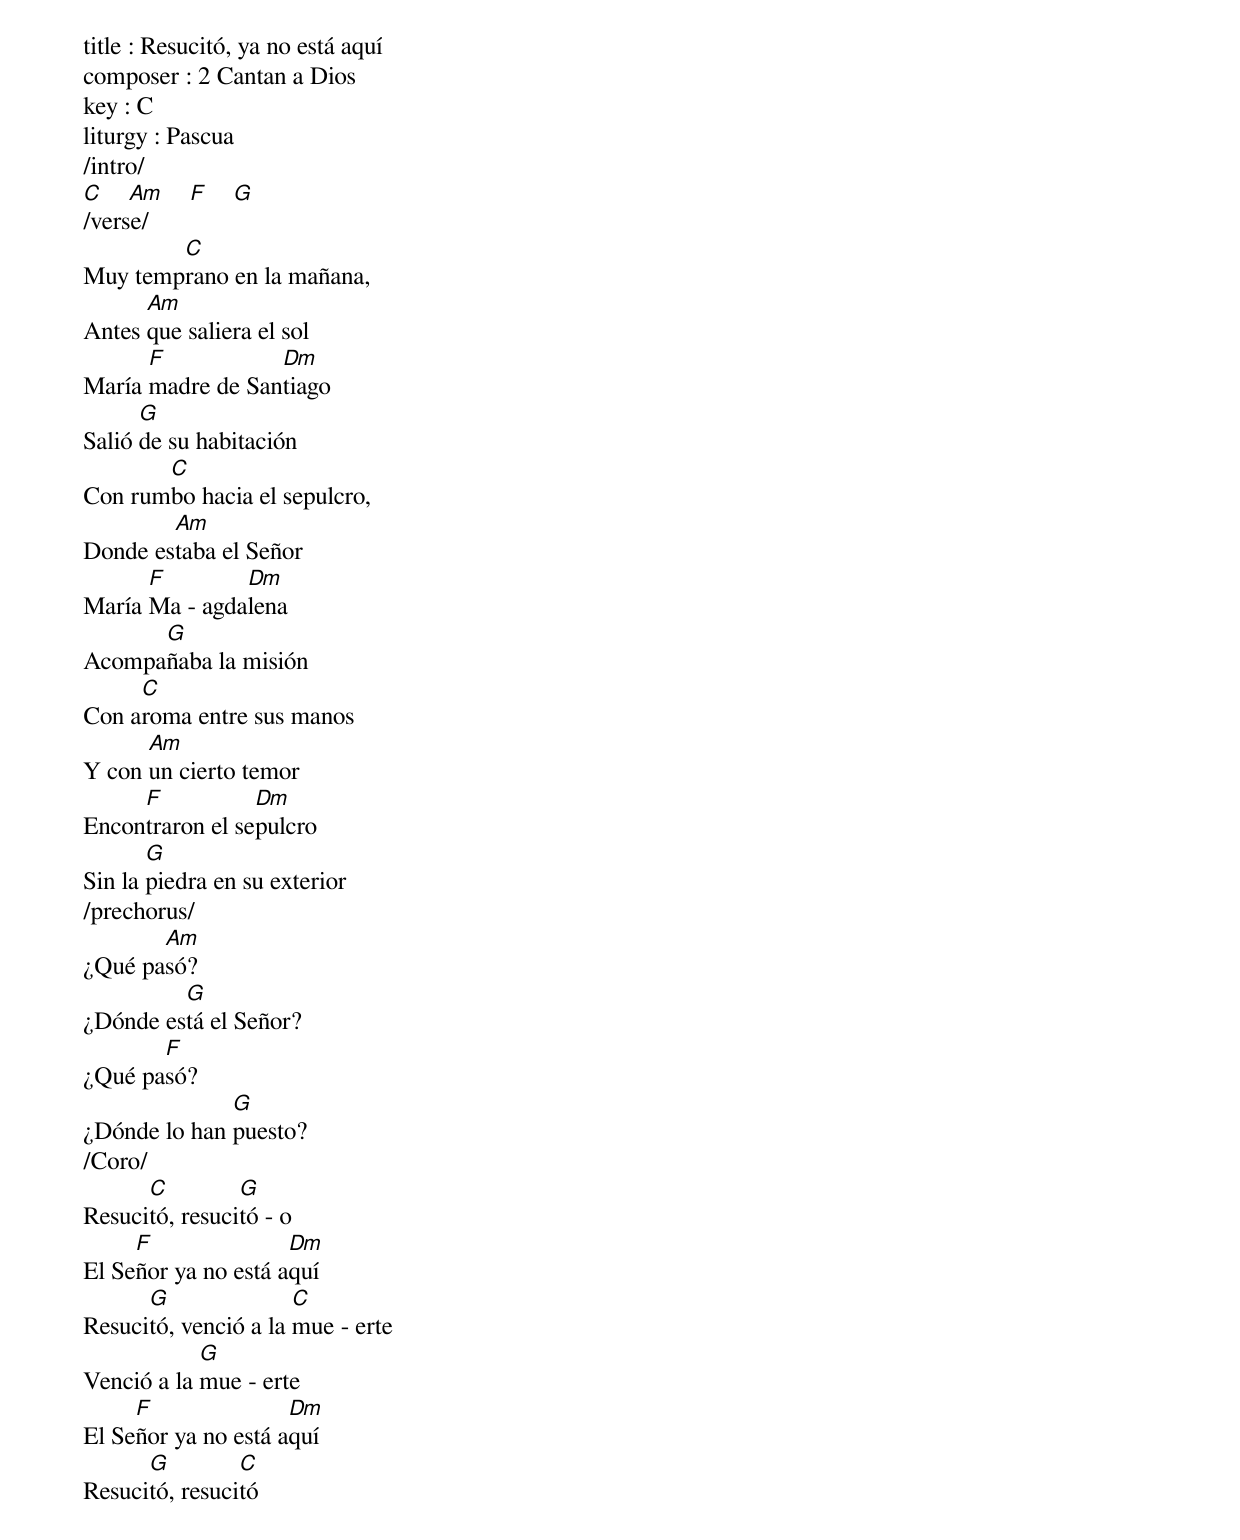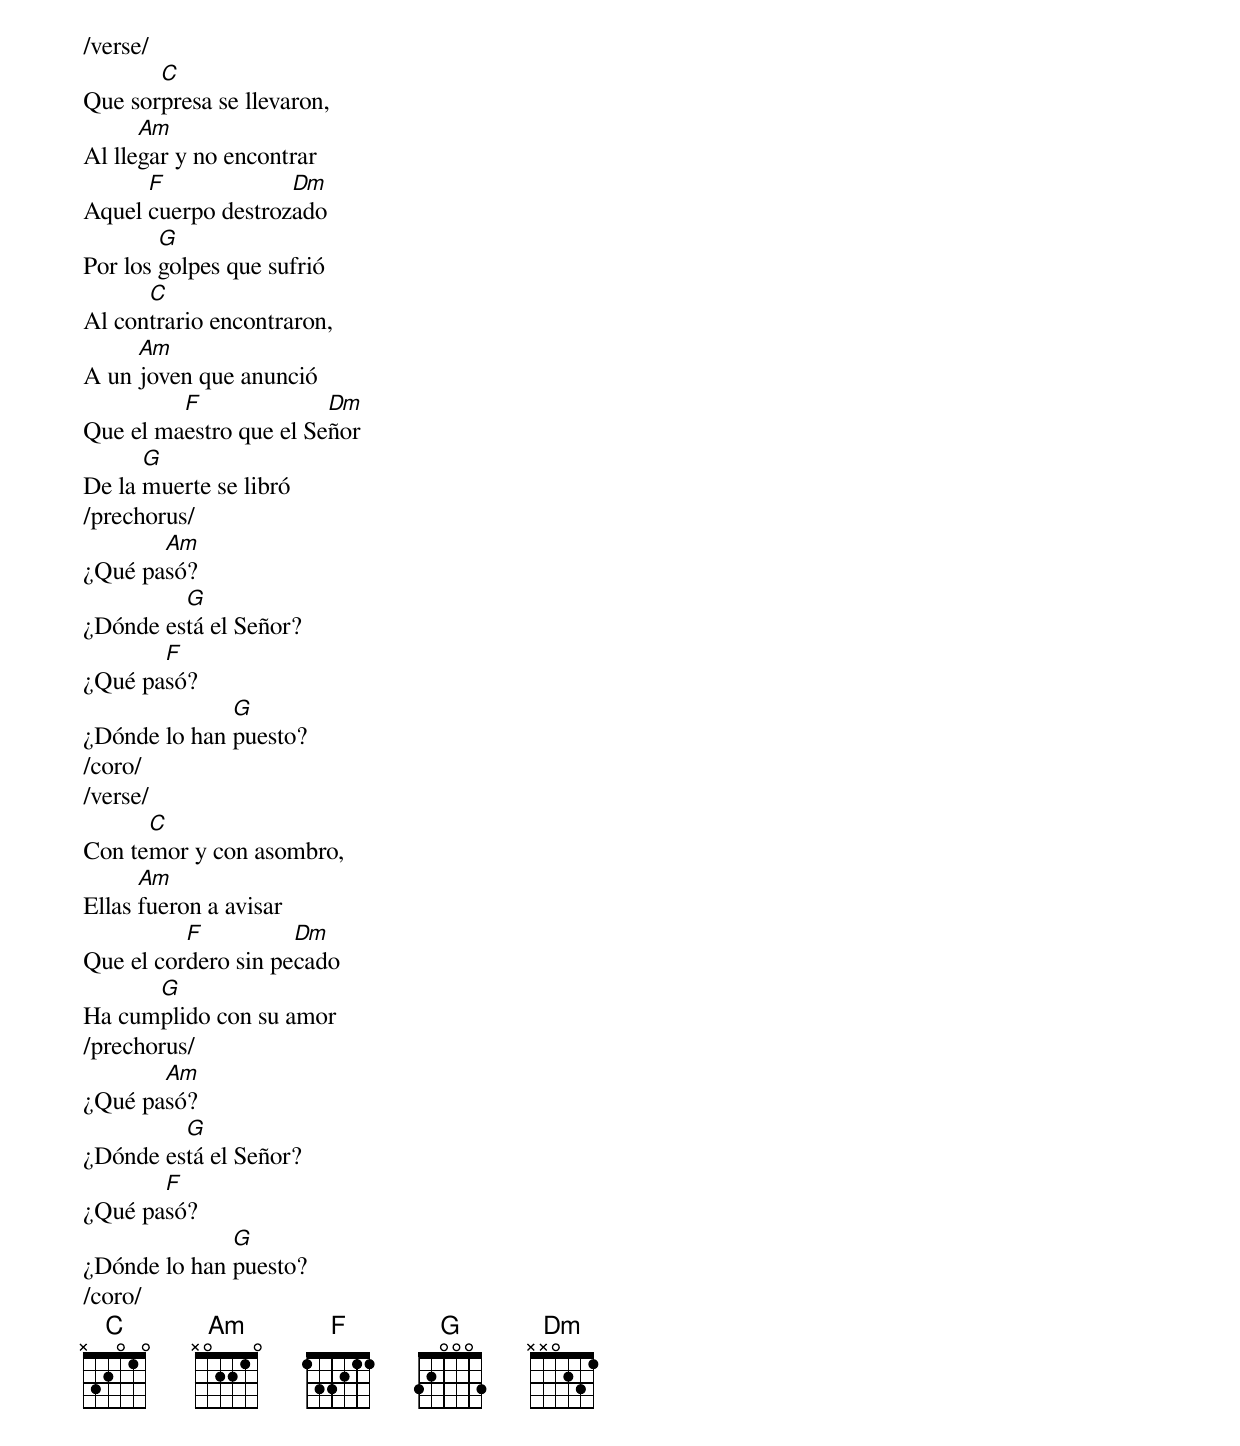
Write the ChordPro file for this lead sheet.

title : Resucitó, ya no está aquí
composer : 2 Cantan a Dios
key : C
liturgy : Pascua
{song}
/intro/
[C]    [Am]    [F]    [G]
/verse/
Muy temp[C]rano en la mañana,
Antes [Am]que saliera el sol
María [F]madre de San[Dm]tiago
Salió [G]de su habitación
Con rum[C]bo hacia el sepulcro,
Donde es[Am]taba el Señor
María [F]Ma - agda[Dm]lena
Acompa[G]ñaba la misión
Con a[C]roma entre sus manos
Y con [Am]un cierto temor
Encon[F]traron el se[Dm]pulcro
Sin la [G]piedra en su exterior
/prechorus/
¿Qué pa[Am]só?
¿Dónde es[G]tá el Señor?
¿Qué pa[F]só?
¿Dónde lo han [G]puesto?
/Coro/
Resuci[C]tó, resuci[G]tó - o
El Se[F]ñor ya no está a[Dm]quí
Resuci[G]tó, venció a la [C]mue - erte
Venció a la [G]mue - erte
El Se[F]ñor ya no está a[Dm]quí
Resuci[G]tó, resuci[C]tó
/verse/
Que sor[C]presa se llevaron,
Al lle[Am]gar y no encontrar
Aquel [F]cuerpo destroz[Dm]ado
Por los [G]golpes que sufrió
Al con[C]trario encontraron,
A un [Am]joven que anunció
Que el ma[F]estro que el Se[Dm]ñor
De la [G]muerte se libró
/prechorus/
¿Qué pa[Am]só?
¿Dónde es[G]tá el Señor?
¿Qué pa[F]só?
¿Dónde lo han [G]puesto?
/coro/
/verse/
Con te[C]mor y con asombro,
Ellas [Am]fueron a avisar
Que el cor[F]dero sin pe[Dm]cado
Ha cum[G]plido con su amor
/prechorus/
¿Qué pa[Am]só?
¿Dónde es[G]tá el Señor?
¿Qué pa[F]só?
¿Dónde lo han [G]puesto?
/coro/
